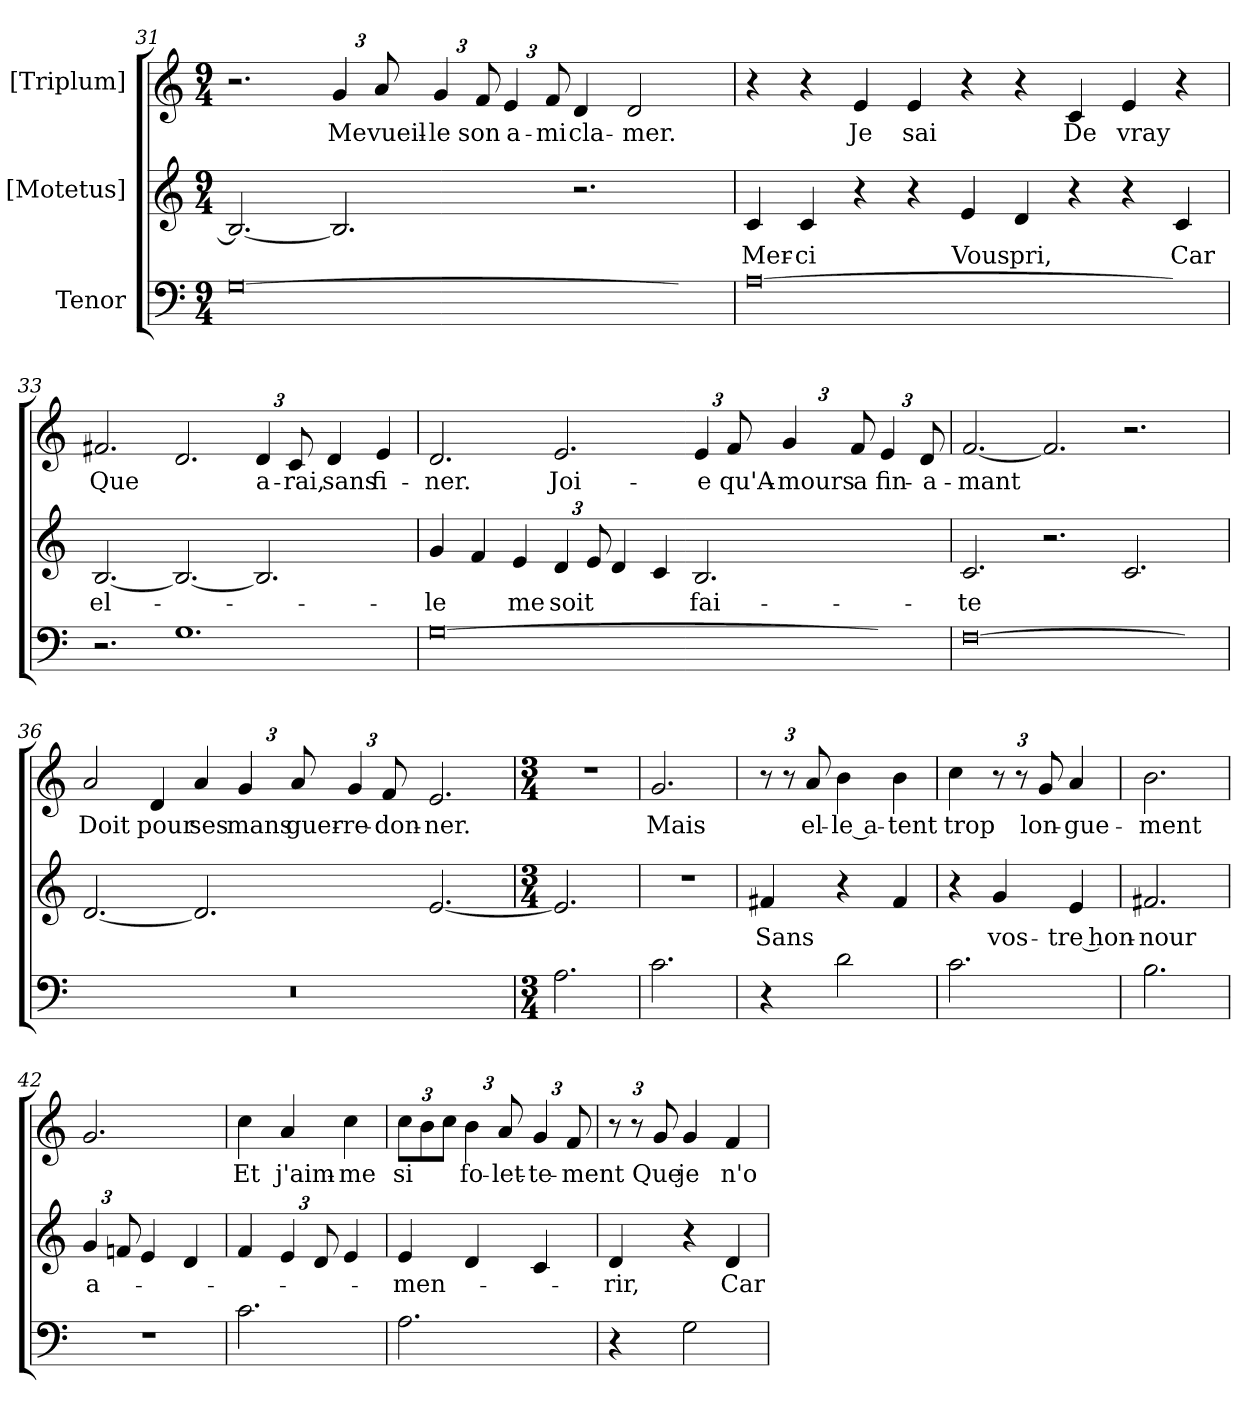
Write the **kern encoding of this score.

**kern	**kern	**text	**kern	**text
*part3	*part2	*part2	*part1	*part1
*staff3	*staff2	*staff2	*staff1	*staff1
*I"Tenor	*I"[Motetus]	*	*I"[Triplum]	*
!!LO:LB:g=z
*clefF4	*clefG2	*	*clefG2	*
*k[]	*k[]	*	*k[]	*
*M9/4	*M9/4	*	*M9/4	*
=31	=31	=31	=31	=31
[0G	2.B/_	.	2.r	.
*	*	*	*Xbrackettup	*
.	2.B/]	.	6g/	Me
.	.	.	12a/	vueil-
.	.	.	6g/	-le
.	.	.	12f/	son
.	.	.	6e/	a-
.	.	.	12f/	-mi
.	2.r	.	4d/	cla-
.	.	.	2d/	-mer.
4G\yy]	.	.	.	.
=32	=32	=32	=32	=32
[0A	4c/	Mer-	4r	.
.	4c/	-ci	4r	.
.	4r	.	4e/	Je
.	4r	.	4e/	sai
.	4e/	Vous	4r	.
.	4d/	pri,	4r	.
.	4r	.	4c/	De
.	4r	.	4e/	vray
4A\yy]	4c/	Car	4r	.
=33	=33	=33	=33	=33
2.r	[2.B/	el-	2.f#X/	Que
1.G	2.B/_	.	2.d/	.
.	2.B/]	.	6d/	a-
.	.	.	12c/	-rai,
.	.	.	4d/	sans
.	.	.	4e/	fi-
!!LO:LB:g=z
=34	=34	=34	=34	=34
[0G	4g/	-le	2.d/	-ner.
.	4f/	.	.	.
.	4e/	me	.	.
*	*Xbrackettup	*	*	*
.	6d/	soit	2.e/	Joi-
.	12e/	.	.	.
.	4d/	.	.	.
.	4c/	.	.	.
.	2.B/	fai-	6e/	-e
.	.	.	12f/	qu'A-
.	.	.	6g/	-mours
.	.	.	12f/	a
4G\yy]	.	.	6e/	fin-
.	.	.	12d/	a-
=35	=35	=35	=35	=35
[0F	2.c/	-te	[2.f/	-mant
.	2.r	.	2.f/]	.
.	2.c/	.	2.r	.
4F\yy]	.	.	.	.
=36	=36	=36	=36	=36
4%9r	[2.d/	.	2a/	Doit
.	.	.	4d/	pour
.	2.d/]	.	4a/	ses
.	.	.	6g/	mans
.	.	.	12a/	guer-
.	.	.	6g/	-re-
.	.	.	12f/	-don-
.	[2.e/	.	2.e/	-ner.
!!LO:PB:g=z
=37	=37	=37	=37	=37
*M3/4	*M3/4	*	*M3/4	*
2.A\	2.e/]	.	2.r	.
=38	=38	=38	=38	=38
2.c\	2.r	.	2.g/	Mais
=39	=39	=39	=39	=39
4r	4f#X/	Sans	12r	.
.	.	.	12r	.
.	.	.	12a/	el-
2d\	4r	.	4b\	-le a-
.	4f#/	.	4b\	-tent
=40	=40	=40	=40	=40
2.c\	4r	.	4cc\	trop
.	4g/	vos-	12r	.
.	.	.	12r	.
.	.	.	12g/	lon-
.	4e/	-tre hon-	4a/	-gue-
=41	=41	=41	=41	=41
2.B\	2.f#X/	-nour	2.b\	-ment
=42	=42	=42	=42	=42
2.r	6g/	a-	2.g/	.
.	12fn/	.	.	.
.	4e/	.	.	.
.	4d/	.	.	.
!!LO:LB:g=z
=43	=43	=43	=43	=43
2.c\	4f/	.	4cc\	Et
.	6e/	.	4a/	j'aim-
.	12d/	.	.	.
.	4e/	.	4cc\	-me
=44	=44	=44	=44	=44
2.A\	4e/	-men-	12cc\L	si
.	.	.	12b\	.
.	.	.	12cc\J	.
.	4d/	.	6b\	fo-
.	.	.	12a/	-let-
.	4c/	.	6g/	-te-
.	.	.	12f/	-ment
=45	=45	=45	=45	=45
4r	4d/	-rir,	12r	.
.	.	.	12r	.
.	.	.	12g/	Que
2G\	4r	.	4g/	je
.	4d/	Car	4f/	n'o-
=	=	=	=	=
*-	*-	*-	*-	*-
